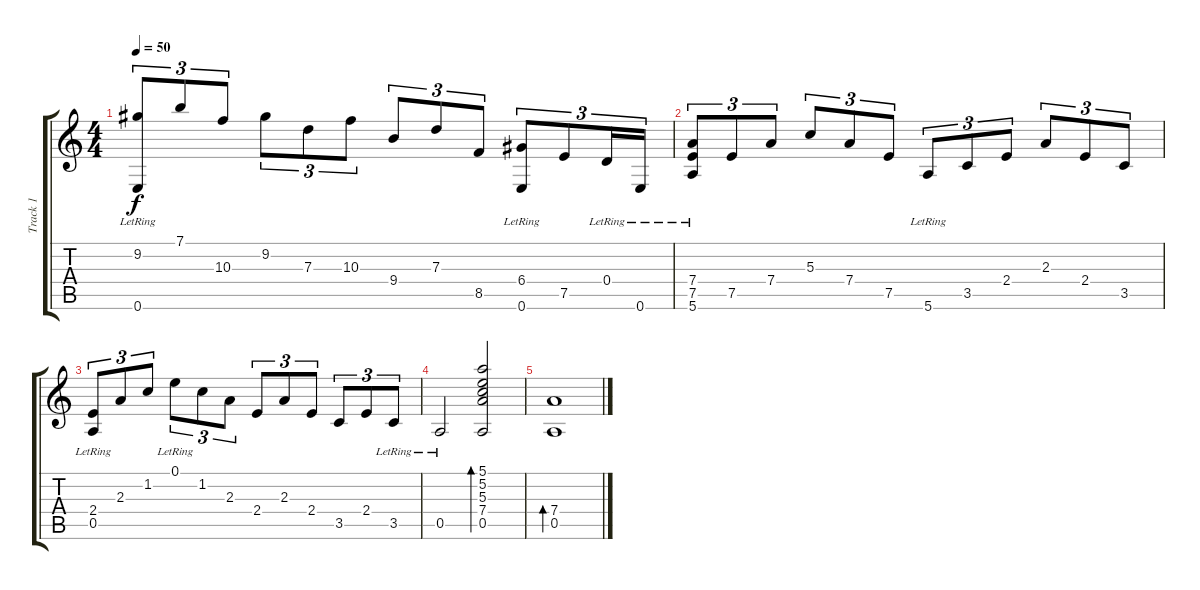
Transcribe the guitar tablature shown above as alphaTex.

\track ("Track 1" "Track 1") {instrument acousticguitarnylon}
\staff {score tabs}
\tuning (E4 B3 G3 D3 A2 E2) {hide}
\ts (4 4)
\tempo 50
\clef g2
\ks c
(9.2{lr} 0.6{lr}).8{tu (3 2) dy f} 7.1.8{tu (3 2)} 10.3.8{tu (3 2)} 9.2.8{tu (3 2)} 7.3.8{tu (3 2)} 10.3.8{tu (3 2)} 9.4.8{tu (3 2)} 7.3.8{tu (3 2)} 8.5.8{tu (3 2)} (6.4{lr} 0.6{lr}).8{tu (3 2)} 7.5.8{tu (3 2)} 0.4{lr}.16{tu (3 2)} 0.6{lr}.16{tu (3 2)} |
(7.4{lr} 7.5{lr} 5.6{lr}).8{tu (3 2)} 7.5.8{tu (3 2)} 7.4.8{tu (3 2)} 5.3.8{tu (3 2)} 7.4.8{tu (3 2)} 7.5.8{tu (3 2)} 5.6{lr}.8{tu (3 2)} 3.5.8{tu (3 2)} 2.4.8{tu (3 2)} 2.3.8{tu (3 2)} 2.4.8{tu (3 2)} 3.5.8{tu (3 2)} |
(2.4{lr} 0.5{lr}).8{tu (3 2)} 2.3.8{tu (3 2)} 1.2.8{tu (3 2)} 0.1{lr}.8{tu (3 2)} 1.2.8{tu (3 2)} 2.3.8{tu (3 2)} 2.4.8{tu (3 2)} 2.3.8{tu (3 2)} 2.4.8{tu (3 2)} 3.5.8{tu (3 2)} 2.4.8{tu (3 2)} 3.5{lr}.8{tu (3 2)} |
0.5{lr}.2 (5.1 5.2 5.3 7.4 0.5).2{bd 60} |
(7.4 0.5).1{bd 120}
